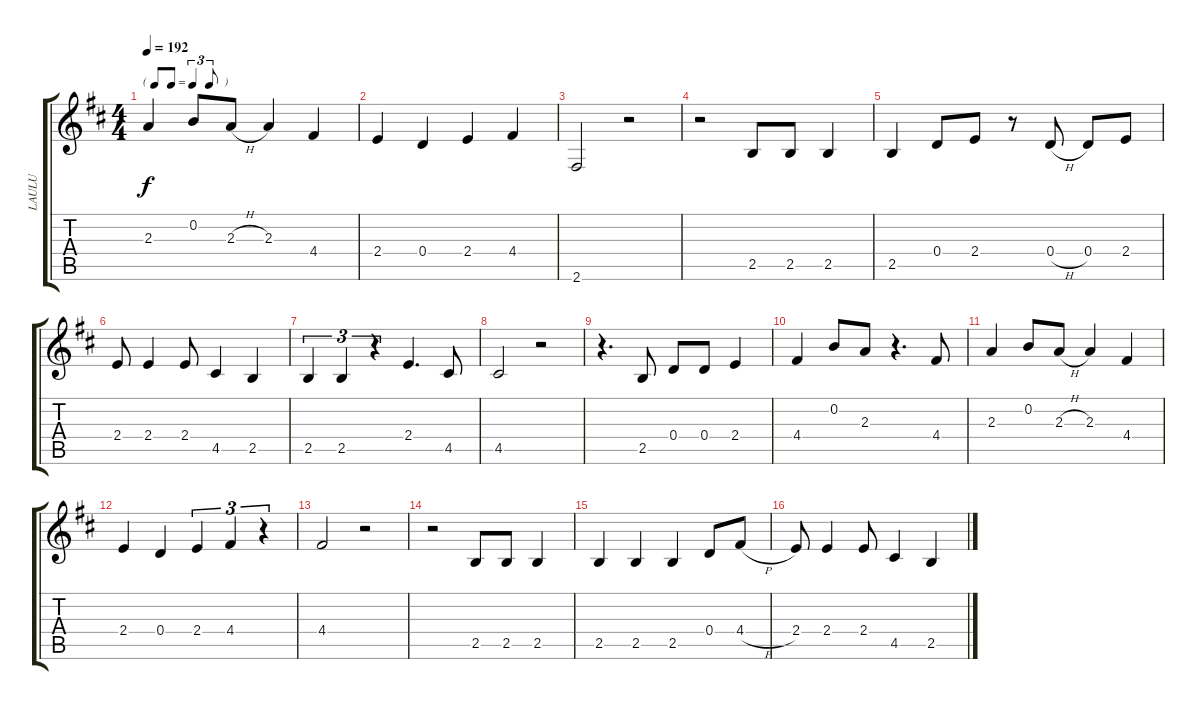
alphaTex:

\track ("LAULU" "LAULU") {instrument electricguitarjazz}
\staff {score tabs}
\tuning (E4 B3 G3 D3 A2 E2) {hide}
\ts (4 4)
\tf triplet8th
\tempo 192
\clef g2
\ks d
2.3.4{dy f} 0.2.8 2.3{h}.8 2.3.4 4.4.4 |
2.4.4 0.4.4 2.4.4 4.4.4 |
2.6.2 r.2 |
r.2 2.5.8 2.5.8 2.5.4 |
2.5.4 0.4.8 2.4.8 r.8 0.4{h}.8 0.4.8 2.4.8 |
2.4.8 2.4.4 2.4.8 4.5.4 2.5.4 |
2.5.4{tu (3 2)} 2.5.4{tu (3 2)} r.4{tu (3 2)} 2.4.4{d} 4.5.8 |
4.5.2 r.2 |
r.4{d} 2.5.8 0.4.8 0.4.8 2.4.4 |
4.4.4 0.2.8 2.3.8 r.4{d} 4.4.8 |
2.3.4 0.2.8 2.3{h}.8 2.3.4 4.4.4 |
2.4.4 0.4.4 2.4.4{tu (3 2)} 4.4.4{tu (3 2)} r.4{tu (3 2)} |
4.4.2 r.2 |
r.2 2.5.8 2.5.8 2.5.4 |
2.5.4 2.5.4 2.5.4 0.4.8 4.4{h}.8 |
2.4.8 2.4.4 2.4.8 4.5.4 2.5.4
